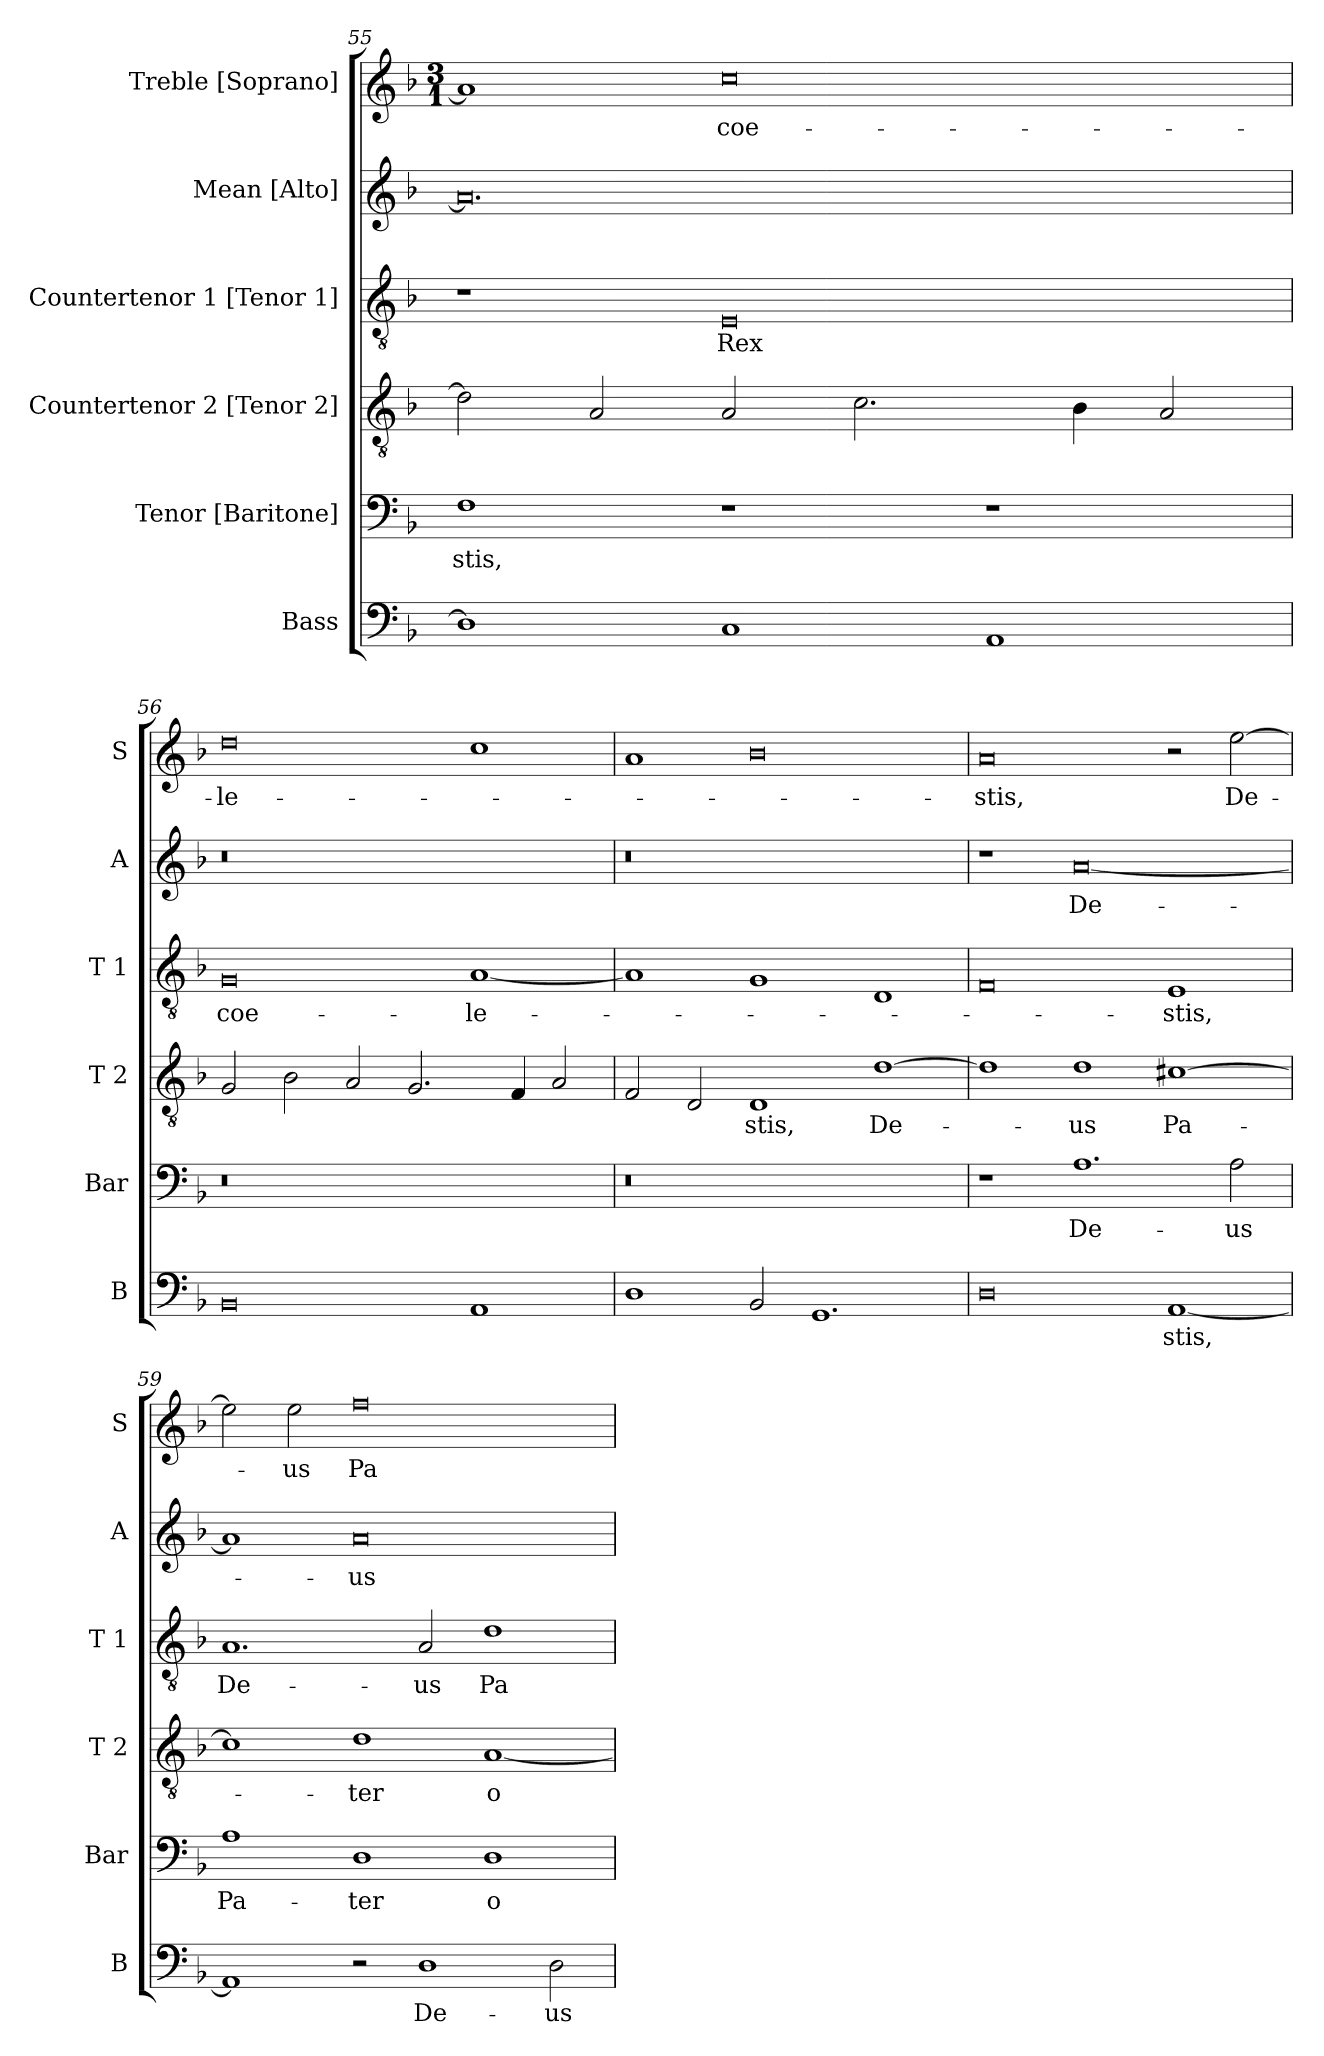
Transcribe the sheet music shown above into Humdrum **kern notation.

**kern	**text	**kern	**text	**kern	**text	**kern	**text	**kern	**text	**kern	**text
*part6	*part6	*part5	*part5	*part4	*part4	*part3	*part3	*part2	*part2	*part1	*part1
*staff6	*staff6	*staff5	*staff5	*staff4	*staff4	*staff3	*staff3	*staff2	*staff2	*staff1	*staff1
*I"Bass	*	*I"Tenor [Baritone]	*	*I"Countertenor 2 [Tenor 2]	*	*I"Countertenor 1 [Tenor 1]	*	*I"Mean [Alto]	*	*I"Treble [Soprano]	*
*I'B	*	*I'Bar	*	*I'T 2	*	*I'T 1	*	*I'A	*	*I'S	*
*clefF4	*	*clefF4	*	*clefGv2	*	*clefGv2	*	*clefG2	*	*clefG2	*
*k[b-]	*	*k[b-]	*	*k[b-]	*	*k[b-]	*	*k[b-]	*	*k[b-]	*
*d:	*	*d:	*	*d:	*	*d:	*	*d:	*	*d:	*
*	*	*	*	*	*	*	*	*	*	*M3/1	*
=55	=55	=55	=55	=55	=55	=55	=55	=55	=55	=55	=55
!	!	!	!LO:LY:b	!	!	!	!	!	!	!	!
1D]	.	1F	-stis,	2d\]	.	1r	.	0.a]	.	1a]	.
.	.	.	.	2A/	.	.	.	.	.	.	.
!	!	!	!	!	!	!	!LO:LY:b	!	!	!	!LO:LY:b
1C	.	1r	.	2A/	.	0E	Rex	.	.	0cc	coe-
.	.	.	.	2.c\	.	.	.	.	.	.	.
1AA	.	1r	.	.	.	.	.	.	.	.	.
.	.	.	.	4B-\	.	.	.	.	.	.	.
.	.	.	.	2A/	.	.	.	.	.	.	.
=56	=56	=56	=56	=56	=56	=56	=56	=56	=56	=56	=56
!	!	!	!	!	!	!	!LO:LY:b	!	!	!	!LO:LY:b
0BB-	.	0.r	.	2G/	.	0G	coe-	0.r	.	0dd	-le-
.	.	.	.	2B-\	.	.	.	.	.	.	.
.	.	.	.	2A/	.	.	.	.	.	.	.
.	.	.	.	2.G/	.	.	.	.	.	.	.
!	!	!	!	!	!	!	!LO:LY:b	!	!	!	!
1AA	.	.	.	.	.	[1A	-le-	.	.	1cc	.
.	.	.	.	4F/	.	.	.	.	.	.	.
.	.	.	.	2A/	.	.	.	.	.	.	.
=57	=57	=57	=57	=57	=57	=57	=57	=57	=57	=57	=57
1D	.	0.r	.	2F/	.	1A]	.	0.r	.	1a	.
.	.	.	.	2D/	.	.	.	.	.	.	.
!	!	!	!	!	!LO:LY:b	!	!	!	!	!	!
2BB-/	.	.	.	1D	-stis,	1G	.	.	.	0b-	.
1.GG	.	.	.	.	.	.	.	.	.	.	.
!	!	!	!	!	!LO:LY:b	!	!	!	!	!	!
.	.	.	.	[1d	De-	1D	.	.	.	.	.
!!LO:LB:g=z
=58	=58	=58	=58	=58	=58	=58	=58	=58	=58	=58	=58
!	!	!	!	!	!	!	!	!	!	!	!LO:LY:b
0D	.	1r	.	1d]	.	0F	.	1r	.	0a	-stis,
!	!	!	!LO:LY:b	!	!LO:LY:b	!	!	!	!LO:LY:b	!	!
.	.	1.A	De-	1d	-us	.	.	[0a	De-	.	.
!	!LO:LY:b	!	!	!	!LO:LY:b	!	!LO:LY:b	!	!	!	!
[1AA	-stis,	.	.	[1c#X	Pa-	1E	-stis,	.	.	2r	.
!	!	!	!LO:LY:b	!	!	!	!	!	!	!	!LO:LY:b
.	.	2A\	-us	.	.	.	.	.	.	[2ee\	De-
!!LO:PB:g=z
=59	=59	=59	=59	=59	=59	=59	=59	=59	=59	=59	=59
!	!	!	!LO:LY:b	!	!	!	!LO:LY:b	!	!	!	!
1AA]	.	1A	Pa-	1c#]	.	1.A	De-	1a]	.	2ee\]	.
!	!	!	!	!	!	!	!	!	!	!	!LO:LY:b
.	.	.	.	.	.	.	.	.	.	2ee\	-us
!	!	!	!LO:LY:b	!	!LO:LY:b	!	!	!	!LO:LY:b	!	!LO:LY:b
2r	.	1D	-ter	1d	-ter	.	.	0a	-us	[0ff	Pa-
!	!LO:LY:b	!	!	!	!	!	!LO:LY:b	!	!	!	!
1D	De-	.	.	.	.	2A/	-us	.	.	.	.
!	!	!	!LO:LY:b	!	!LO:LY:b	!	!LO:LY:b	!	!	!	!
.	.	1D	o-	[1A	o-	1d	Pa-	.	.	.	.
!	!LO:LY:b	!	!	!	!	!	!	!	!	!	!
2D\	-us	.	.	.	.	.	.	.	.	.	.
=	=	=	=	=	=	=	=	=	=	=	=
*-	*-	*-	*-	*-	*-	*-	*-	*-	*-	*-	*-
